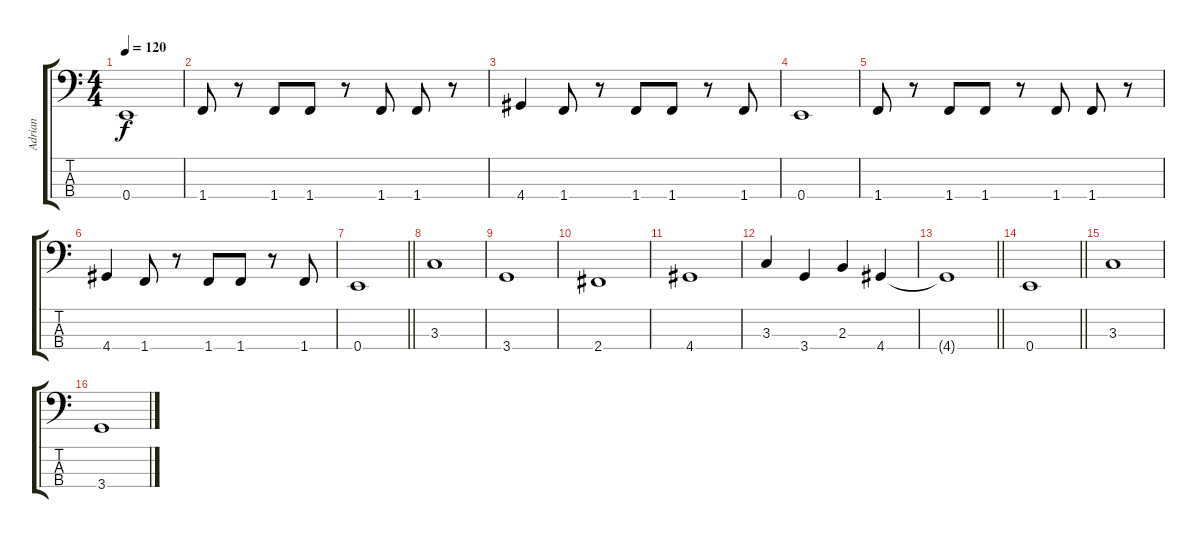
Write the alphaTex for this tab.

\track ("Adrian" "Adrian") {instrument electricbassfinger}
\staff {score tabs}
\tuning (G2 D2 A1 E1) {hide}
\ts (4 4)
\tempo 120
\clef f4
\ks c
0.4.1{dy f} |
1.4.8 r.8 1.4.8 1.4.8 r.8 1.4.8 1.4.8 r.8 |
4.4.4 1.4.8 r.8 1.4.8 1.4.8 r.8 1.4.8 |
0.4.1 |
1.4.8 r.8 1.4.8 1.4.8 r.8 1.4.8 1.4.8 r.8 |
4.4.4 1.4.8 r.8 1.4.8 1.4.8 r.8 1.4.8 |
\barLineRight lightlight
0.4.1 |
3.3.1 |
3.4.1 |
2.4.1 |
4.4.1 |
3.3.4 3.4.4 2.3.4 4.4.4 |
\barLineRight lightlight
4.4{t}.1 |
\barLineRight lightlight
0.4.1{instrument slapbass1} |
3.3.1 |
3.4.1
